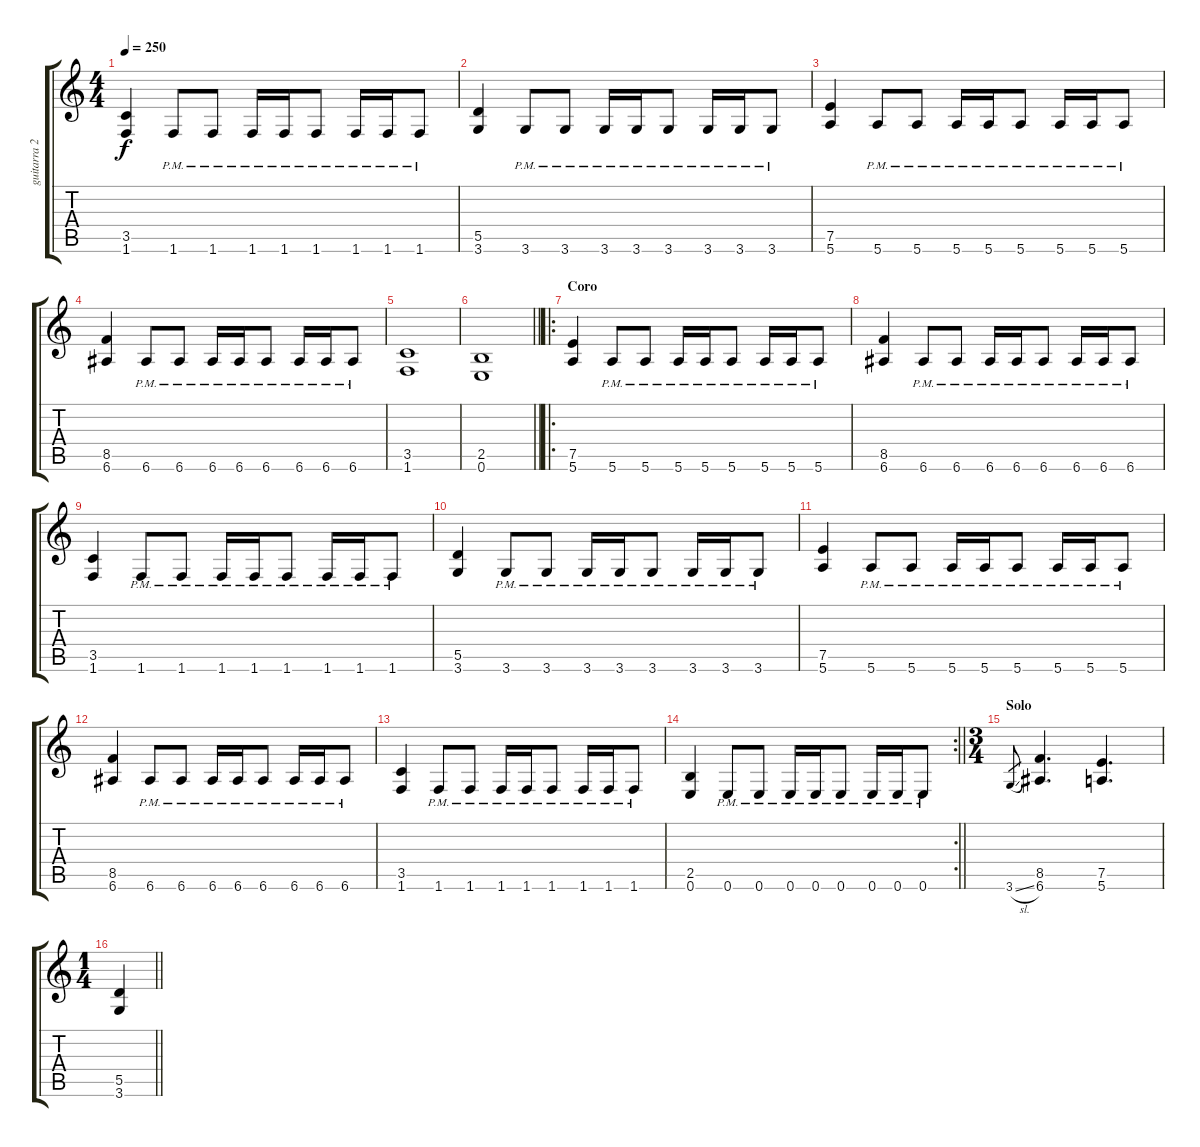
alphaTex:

\track ("guitarra 2" "guitarra 2") {instrument overdrivenguitar}
\staff {score tabs}
\tuning (E4 B3 G3 D3 A2 E2) {hide}
\ts (4 4)
\tempo 250
\clef g2
\ks c
(3.5 1.6).4{dy f} 1.6{pm}.8 1.6{pm}.8 1.6{pm}.16 1.6{pm}.16 1.6{pm}.8 1.6{pm}.16 1.6{pm}.16 1.6{pm}.8 |
(5.5 3.6).4 3.6{pm}.8 3.6{pm}.8 3.6{pm}.16 3.6{pm}.16 3.6{pm}.8 3.6{pm}.16 3.6{pm}.16 3.6{pm}.8 |
(7.5 5.6).4 5.6{pm}.8 5.6{pm}.8 5.6{pm}.16 5.6{pm}.16 5.6{pm}.8 5.6{pm}.16 5.6{pm}.16 5.6{pm}.8 |
(8.5 6.6).4 6.6{pm}.8 6.6{pm}.8 6.6{pm}.16 6.6{pm}.16 6.6{pm}.8 6.6{pm}.16 6.6{pm}.16 6.6{pm}.8 |
(3.5 1.6).1 |
\barLineRight lightlight
(2.5 0.6).1 |
\ro
\section ("" "Coro")
(7.5 5.6).4 5.6{pm}.8 5.6{pm}.8 5.6{pm}.16 5.6{pm}.16 5.6{pm}.8 5.6{pm}.16 5.6{pm}.16 5.6{pm}.8 |
(8.5 6.6).4 6.6{pm}.8 6.6{pm}.8 6.6{pm}.16 6.6{pm}.16 6.6{pm}.8 6.6{pm}.16 6.6{pm}.16 6.6{pm}.8 |
(3.5 1.6).4 1.6{pm}.8 1.6{pm}.8 1.6{pm}.16 1.6{pm}.16 1.6{pm}.8 1.6{pm}.16 1.6{pm}.16 1.6{pm}.8 |
(5.5 3.6).4 3.6{pm}.8 3.6{pm}.8 3.6{pm}.16 3.6{pm}.16 3.6{pm}.8 3.6{pm}.16 3.6{pm}.16 3.6{pm}.8 |
(7.5 5.6).4 5.6{pm}.8 5.6{pm}.8 5.6{pm}.16 5.6{pm}.16 5.6{pm}.8 5.6{pm}.16 5.6{pm}.16 5.6{pm}.8 |
(8.5 6.6).4 6.6{pm}.8 6.6{pm}.8 6.6{pm}.16 6.6{pm}.16 6.6{pm}.8 6.6{pm}.16 6.6{pm}.16 6.6{pm}.8 |
(3.5 1.6).4 1.6{pm}.8 1.6{pm}.8 1.6{pm}.16 1.6{pm}.16 1.6{pm}.8 1.6{pm}.16 1.6{pm}.16 1.6{pm}.8 |
\rc 2
\barLineRight lightlight
(2.5 0.6).4 0.6{pm}.8 0.6{pm}.8 0.6{pm}.16 0.6{pm}.16 0.6{pm}.8 0.6{pm}.16 0.6{pm}.16 0.6{pm}.8 |
\ts (3 4)
\section ("" "Solo")
3.6{sl}.8{gr} (8.5 6.6).4{d} (7.5 5.6).4{d} |
\ts (1 4)
\barLineRight lightlight
(5.5 3.6).4
